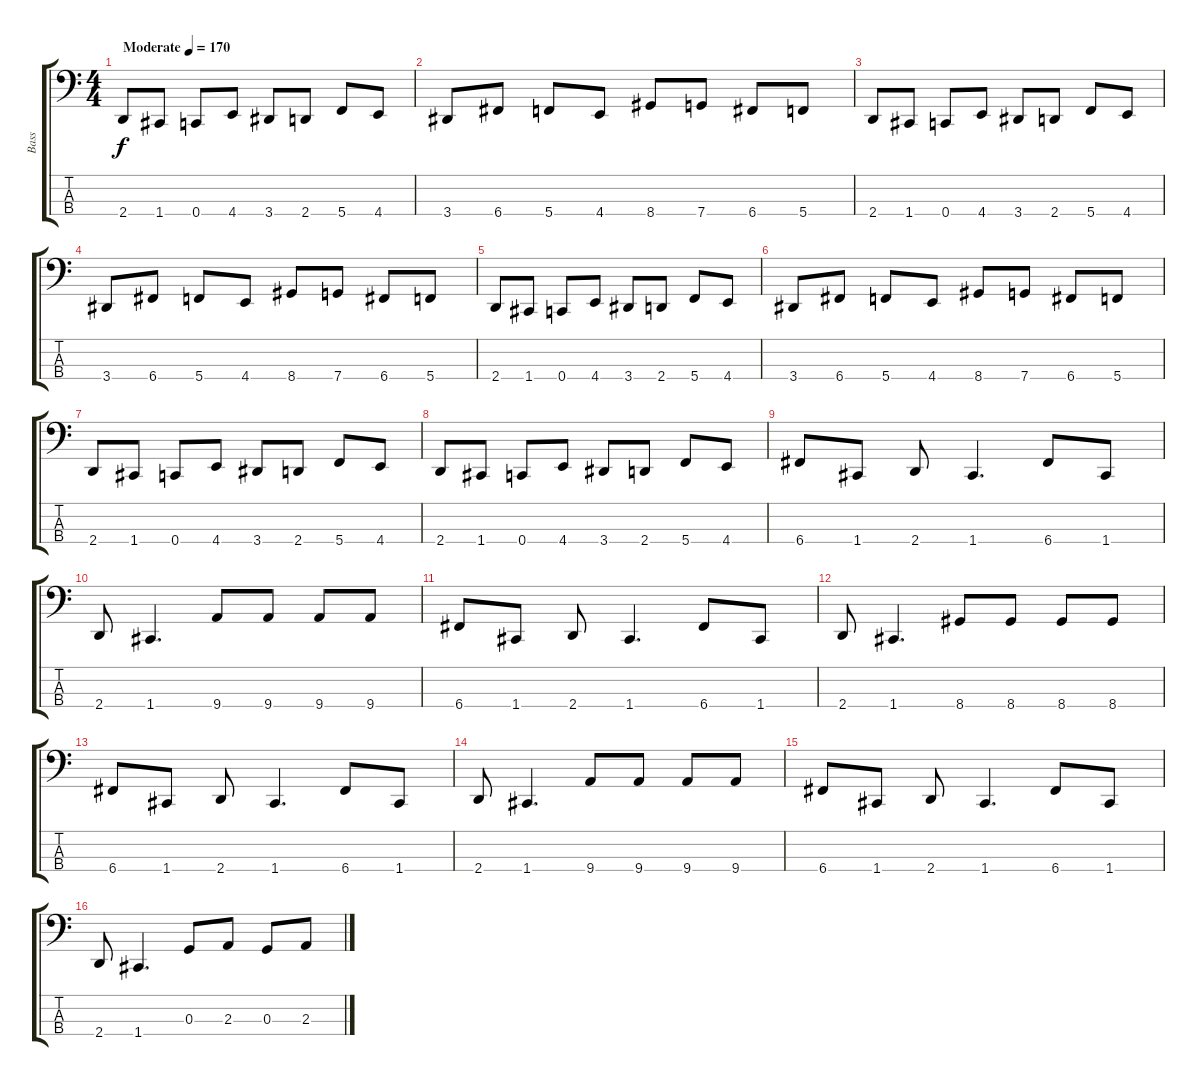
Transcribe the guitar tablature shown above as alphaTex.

\track ("Bass" "Bass") {instrument electricbassfinger}
\staff {score tabs}
\tuning (F2 C2 G1 C1) {hide}
\ts (4 4)
\tempo (170 "Moderate")
\clef f4
\ks c
2.4.8{dy f instrument electricbassfinger} 1.4.8 0.4.8 4.4.8 3.4.8 2.4.8 5.4.8 4.4.8 |
3.4.8 6.4.8 5.4.8 4.4.8 8.4.8 7.4.8 6.4.8 5.4.8 |
2.4.8 1.4.8 0.4.8 4.4.8 3.4.8 2.4.8 5.4.8 4.4.8 |
3.4.8 6.4.8 5.4.8 4.4.8 8.4.8 7.4.8 6.4.8 5.4.8 |
2.4.8 1.4.8 0.4.8 4.4.8 3.4.8 2.4.8 5.4.8 4.4.8 |
3.4.8 6.4.8 5.4.8 4.4.8 8.4.8 7.4.8 6.4.8 5.4.8 |
2.4.8 1.4.8 0.4.8 4.4.8 3.4.8 2.4.8 5.4.8 4.4.8 |
2.4.8 1.4.8 0.4.8 4.4.8 3.4.8 2.4.8 5.4.8 4.4.8 |
6.4.8 1.4.8 2.4.8 1.4.4{d} 6.4.8 1.4.8 |
2.4.8 1.4.4{d} 9.4.8 9.4.8 9.4.8 9.4.8 |
6.4.8 1.4.8 2.4.8 1.4.4{d} 6.4.8 1.4.8 |
2.4.8 1.4.4{d} 8.4.8 8.4.8 8.4.8 8.4.8 |
6.4.8 1.4.8 2.4.8 1.4.4{d} 6.4.8 1.4.8 |
2.4.8 1.4.4{d} 9.4.8 9.4.8 9.4.8 9.4.8 |
6.4.8 1.4.8 2.4.8 1.4.4{d} 6.4.8 1.4.8 |
2.4.8 1.4.4{d} 0.3.8 2.3.8 0.3.8 2.3.8
